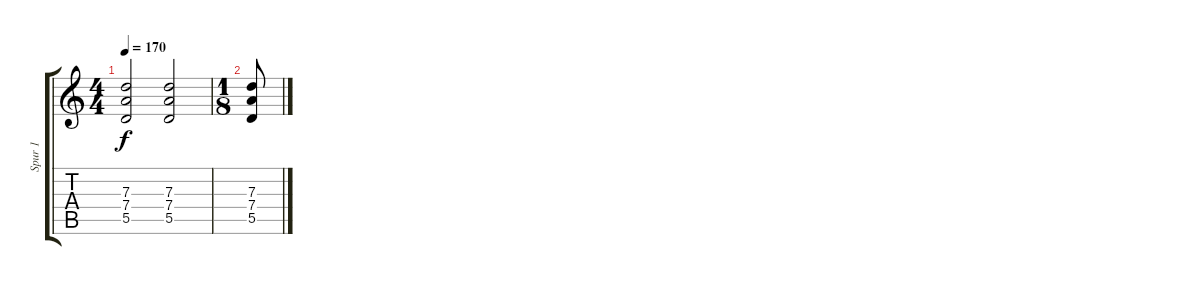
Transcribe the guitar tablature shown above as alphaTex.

\track ("Spur 1" "Spur 1") {instrument distortionguitar}
\staff {score tabs}
\tuning (E4 B3 G3 D3 A2 E2) {hide}
\ts (4 4)
\tempo 170
\clef g2
\ks c
(7.3 7.4 5.5).2{dy f} (7.3 7.4 5.5).2 |
\ts (1 8)
(7.3 7.4 5.5).8
